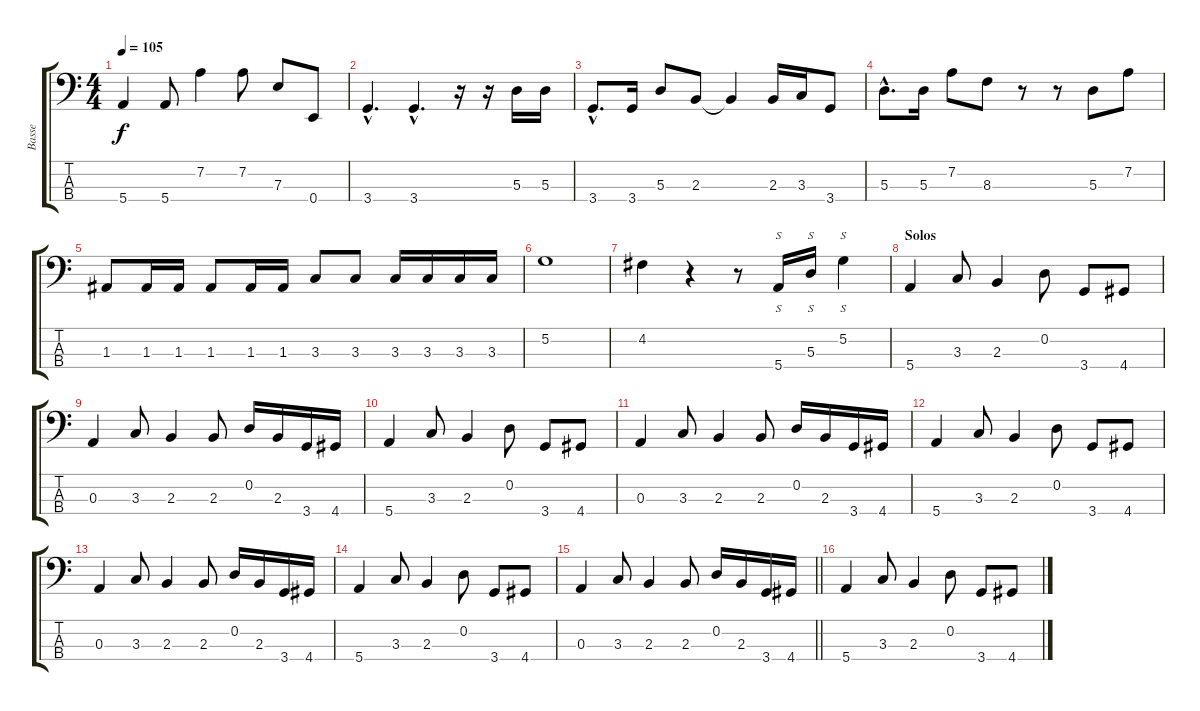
\track ("Basse" "Basse") {instrument slapbass1}
\staff {score tabs}
\tuning (G2 D2 A1 E1) {hide}
\ts (4 4)
\tempo 105
\clef f4
\ks c
5.4.4{dy f} 5.4.8 7.2.4 7.2.8 7.3.8 0.4.8 |
3.4{hac}.4{d} 3.4{hac}.4{d} r.16 r.16 5.3.16 5.3.16 |
3.4{hac}.8{d} 3.4.16 5.3.8 2.3.8 2.3{t}.4 2.3.16 3.3.16 3.4.8 |
5.3{hac}.8{d} 5.3.16 7.2.8 8.3.8 r.8 r.8 5.3.8 7.2.8 |
1.3.8 1.3.16 1.3.16 1.3.8 1.3.16 1.3.16 3.3.8 3.3.8 3.3.16 3.3.16 3.3.16 3.3.16 |
5.2.1 |
4.2.4 r.4 r.8 5.4.16{s} 5.3.16{s} 5.2.4{s} |
\section ("" "Solos")
5.4.4 3.3.8 2.3.4 0.2.8 3.4.8 4.4.8 |
0.3.4 3.3.8 2.3.4 2.3.8 0.2.16 2.3.16 3.4.16 4.4.16 |
5.4.4 3.3.8 2.3.4 0.2.8 3.4.8 4.4.8 |
0.3.4 3.3.8 2.3.4 2.3.8 0.2.16 2.3.16 3.4.16 4.4.16 |
5.4.4 3.3.8 2.3.4 0.2.8 3.4.8 4.4.8 |
0.3.4 3.3.8 2.3.4 2.3.8 0.2.16 2.3.16 3.4.16 4.4.16 |
5.4.4 3.3.8 2.3.4 0.2.8 3.4.8 4.4.8 |
\barLineRight lightlight
0.3.4 3.3.8 2.3.4 2.3.8 0.2.16 2.3.16 3.4.16 4.4.16 |
5.4.4 3.3.8 2.3.4 0.2.8 3.4.8 4.4.8
